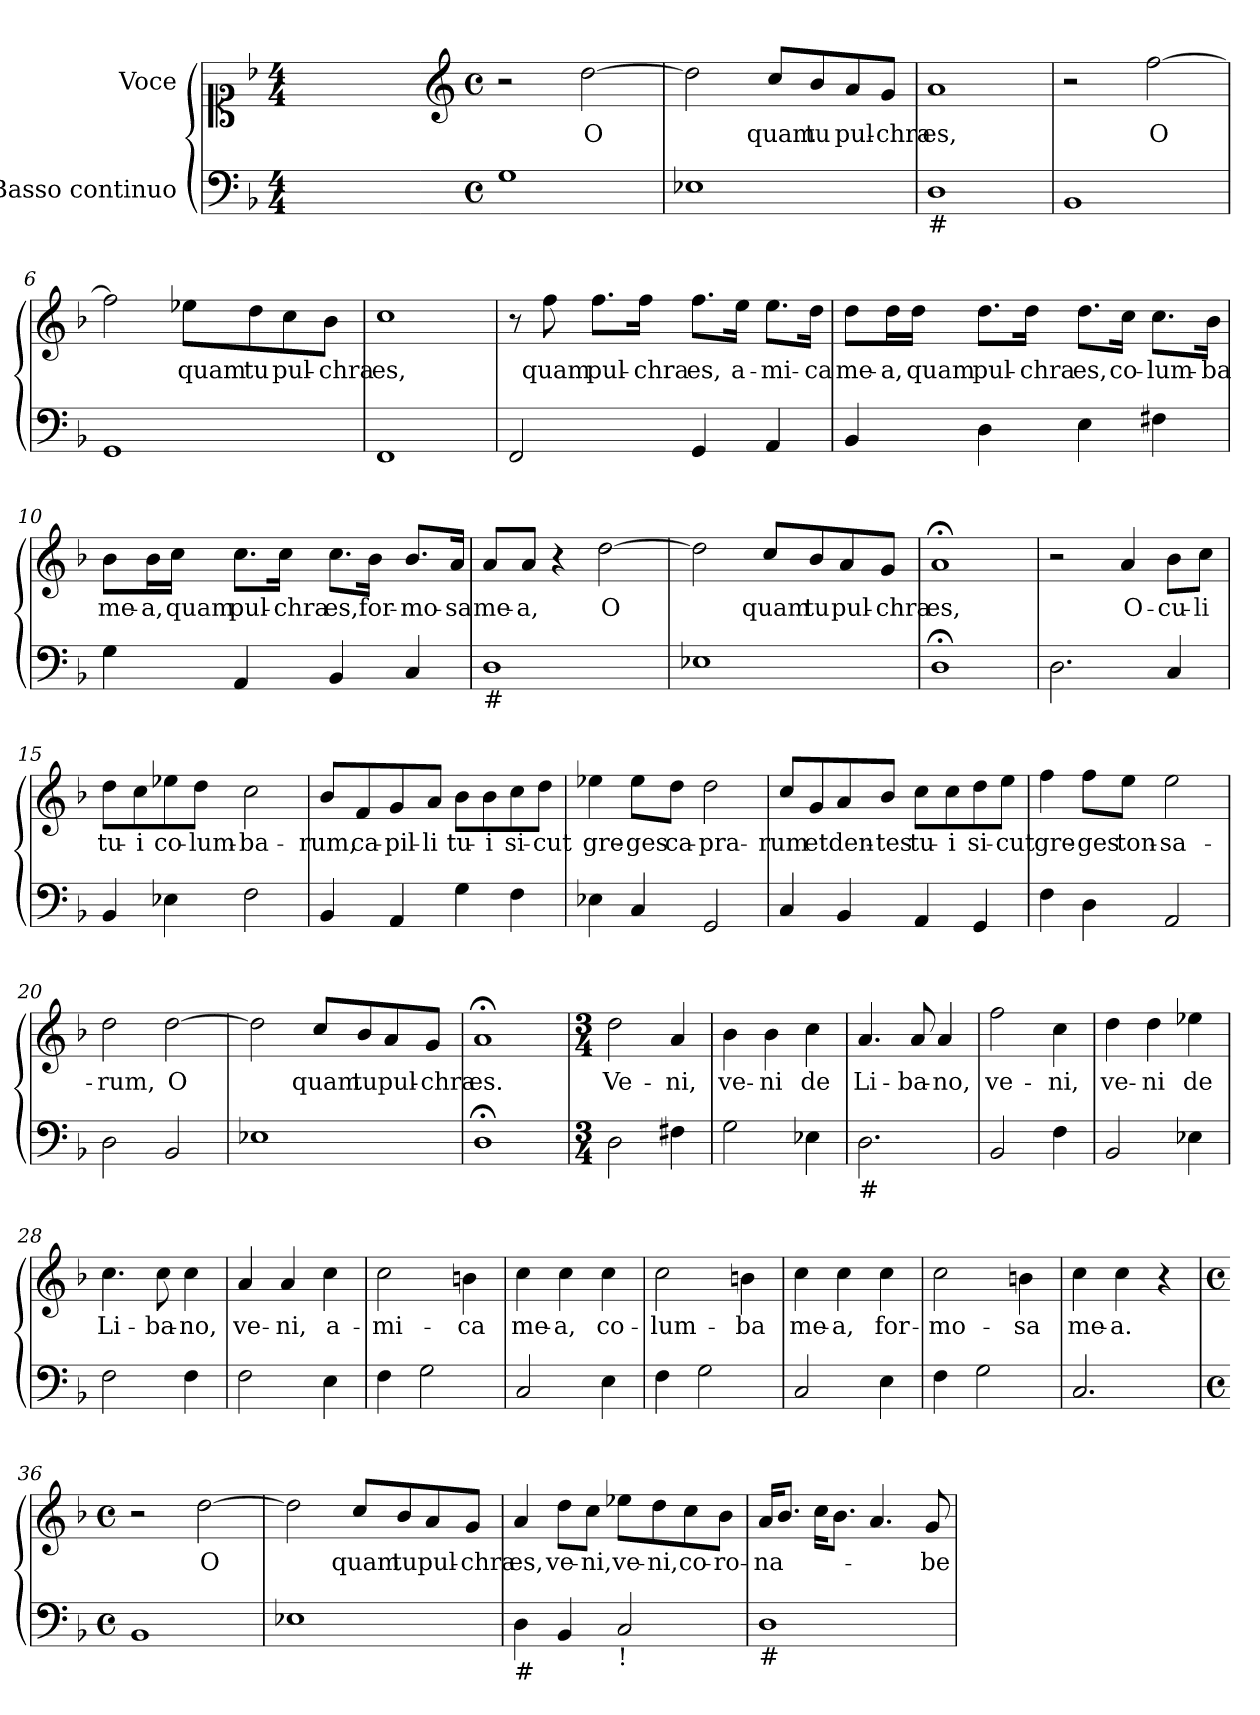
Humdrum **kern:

**kern	**kern	**text
*part2	*part1	*part1
*staff2	*staff1	*staff1
*I"Basso continuo	*I"Voce	*
*clefF4	*clefC1	*
*k[b-]	*k[b-]	*
*d:	*d:	*
*M4/4	*M4/4	*
=1	=1	=1
1ryy	1ryy	.
=2-	=2-	=2-
*	*clefG2	*
*M4/4	*M4/4	*
*met(c)	*met(c)	*
1G	2r	.
!	!	!LO:LY:b
.	[>2dd\	O
=3	=3	=3
1E-X	2dd\]	.
!	!	!LO:LY:b
.	8cc/L	quam
!	!	!LO:LY:b
.	8b-/	tu
!	!	!LO:LY:b
.	8a/	pul-
!	!	!LO:LY:b
.	8g/J	-chra
=4	=4	=4
!LO:TX:b:t=#	!	!
!	!	!LO:LY:b
1D	1a	es,
=5	=5	=5
1BB-	2r	.
!	!	!LO:LY:b
.	[>2ff\	O
=6	=6	=6
1GG	2ff\]	.
!	!	!LO:LY:b
.	8ee-X\L	quam
!	!	!LO:LY:b
.	8dd\	tu
!	!	!LO:LY:b
.	8cc\	pul-
!	!	!LO:LY:b
.	8b-\J	-chra
=7	=7	=7
!	!	!LO:LY:b
1FF	1cc	es,
!!LO:LB:g=z
=8	=8	=8
2FF/	8r	.
!	!	!LO:LY:b
.	8ff\	quam
!	!	!LO:LY:b
.	8.ff\L	pul-
!	!	!LO:LY:b
.	16ff\Jk	-chra
!	!	!LO:LY:b
4GG/	8.ff\L	es,
!	!	!LO:LY:b
.	16ee\Jk	a-
!	!	!LO:LY:b
4AA/	8.ee\L	-mi-
!	!	!LO:LY:b
.	16dd\Jk	-ca
=9	=9	=9
!	!	!LO:LY:b
4BB-/	8dd\L	me-
!	!	!LO:LY:b
.	16dd\L	-a,
!	!	!LO:LY:b
.	16dd\JJ	quam
!	!	!LO:LY:b
4D\	8.dd\L	pul-
!	!	!LO:LY:b
.	16dd\Jk	-chra
!	!	!LO:LY:b
4E\	8.dd\L	es,
!	!	!LO:LY:b
.	16cc\Jk	co-
!	!	!LO:LY:b
4F#X\	8.cc\L	-lum-
!	!	!LO:LY:b
.	16b-\Jk	-ba
=10	=10	=10
!	!	!LO:LY:b
4G\	8b-\L	me-
!	!	!LO:LY:b
.	16b-\L	-a,
!	!	!LO:LY:b
.	16cc\JJ	quam
!	!	!LO:LY:b
4AA/	8.cc\L	pul-
!	!	!LO:LY:b
.	16cc\Jk	-chra
!	!	!LO:LY:b
4BB-/	8.cc\L	es,
!	!	!LO:LY:b
.	16b-\Jk	for-
!	!	!LO:LY:b
4C/	8.b-/L	-mo-
!	!	!LO:LY:b
.	16a/Jk	-sa
=11	=11	=11
!LO:TX:b:t=#	!	!
!	!	!LO:LY:b
1D	8a/L	me-
!	!	!LO:LY:b
.	8a/J	-a,
.	4r	.
!	!	!LO:LY:b
.	[>2dd\	O
=12	=12	=12
1E-X	2dd\]	.
!	!	!LO:LY:b
.	8cc/L	quam
!	!	!LO:LY:b
.	8b-/	tu
!	!	!LO:LY:b
.	8a/	pul-
!	!	!LO:LY:b
.	8g/J	-chra
!!LO:LB:g=z
=13	=13	=13
!	!	!LO:LY:b
1D;<	1a;	es,
=14	=14	=14
2.D\	2r	.
!	!	!LO:LY:b
.	4a/	O-
!	!	!LO:LY:b
4C/	8b-\L	-cu-
!	!	!LO:LY:b
.	8cc\J	-li
=15	=15	=15
!	!	!LO:LY:b
4BB-/	8dd\L	tu-
!	!	!LO:LY:b
.	8cc\	-i
!	!	!LO:LY:b
4E-X\	8ee-X\	co-
!	!	!LO:LY:b
.	8dd\J	-lum-
!	!	!LO:LY:b
2F\	2cc\	-ba-
=16	=16	=16
!	!	!LO:LY:b
4BB-/	8b-/L	-rum,
!	!	!LO:LY:b
.	8f/	ca-
!	!	!LO:LY:b
4AA/	8g/	-pil-
!	!	!LO:LY:b
.	8a/J	-li
!	!	!LO:LY:b
4G\	8b-\L	tu-
!	!	!LO:LY:b
.	8b-\	-i
!	!	!LO:LY:b
4F\	8cc\	si-
!	!	!LO:LY:b
.	8dd\J	-cut
=17	=17	=17
!	!	!LO:LY:b
4E-X\	4ee-X\	gre-
!	!	!LO:LY:b
4C/	8ee-\L	-ges
!	!	!LO:LY:b
.	8dd\J	ca-
!	!	!LO:LY:b
2GG/	2dd\	-pra-
!!LO:LB:g=z
=18	=18	=18
!	!	!LO:LY:b
4C/	8cc/L	-rum
!	!	!LO:LY:b
.	8g/	et
!	!	!LO:LY:b
4BB-/	8a/	den-
!	!	!LO:LY:b
.	8b-/J	-tes
!	!	!LO:LY:b
4AA/	8cc\L	tu-
!	!	!LO:LY:b
.	8cc\	-i
!	!	!LO:LY:b
4GG/	8dd\	si-
!	!	!LO:LY:b
.	8ee\J	-cut
=19	=19	=19
!	!	!LO:LY:b
4F\	4ff\	gre-
!	!	!LO:LY:b
4D\	8ff\L	-ges
!	!	!LO:LY:b
.	8ee\J	ton-
!	!	!LO:LY:b
2AA/	2ee\	-sa-
=20	=20	=20
!	!	!LO:LY:b
2D\	2dd\	-rum,
!	!	!LO:LY:b
2BB-/	[>2dd\	O
=21	=21	=21
1E-X	2dd\]	.
!	!	!LO:LY:b
.	8cc/L	quam
!	!	!LO:LY:b
.	8b-/	tu
!	!	!LO:LY:b
.	8a/	pul-
!	!	!LO:LY:b
.	8g/J	-chra
=22	=22	=22
!	!	!LO:LY:b
1D;<	1a;	es.
!!LO:LB:g=z
=23	=23	=23
*M3/4	*M3/4	*
!	!	!LO:LY:b
2D\	2dd\	Ve-
!	!	!LO:LY:b
4F#X\	4a/	-ni,
=24	=24	=24
!	!	!LO:LY:b
2G\	4b-\	ve-
!	!	!LO:LY:b
.	4b-\	-ni
!	!	!LO:LY:b
4E-X\	4cc\	de
=25	=25	=25
!LO:TX:b:t=#	!	!
!	!	!LO:LY:b
2.D\	4.a/	Li-
!	!	!LO:LY:b
.	8a/	-ba-
!	!	!LO:LY:b
.	4a/	-no,
=26	=26	=26
!	!	!LO:LY:b
2BB-/	2ff\	ve-
!	!	!LO:LY:b
4F\	4cc\	-ni,
=27	=27	=27
!	!	!LO:LY:b
2BB-/	4dd\	ve-
!	!	!LO:LY:b
.	4dd\	-ni
!	!	!LO:LY:b
4E-X\	4ee-X\	de
=28	=28	=28
!	!	!LO:LY:b
2F\	4.cc\	Li-
!	!	!LO:LY:b
.	8cc\	-ba-
!	!	!LO:LY:b
4F\	4cc\	-no,
!!LO:LB:g=z
=29	=29	=29
!	!	!LO:LY:b
2F\	4a/	ve-
!	!	!LO:LY:b
.	4a/	-ni,
!	!	!LO:LY:b
4E\	4cc\	a-
=30	=30	=30
!	!	!LO:LY:b
4F\	2cc\	-mi-
2G\	.	.
!	!	!LO:LY:b
.	4bn\	-ca
=31	=31	=31
!	!	!LO:LY:b
2C/	4cc\	me-
!	!	!LO:LY:b
.	4cc\	-a,
!	!	!LO:LY:b
4E\	4cc\	co-
=32	=32	=32
!	!	!LO:LY:b
4F\	2cc\	-lum-
2G\	.	.
!	!	!LO:LY:b
.	4bn\	-ba
=33	=33	=33
!	!	!LO:LY:b
2C/	4cc\	me-
!	!	!LO:LY:b
.	4cc\	-a,
!	!	!LO:LY:b
4E\	4cc\	for-
=34	=34	=34
!	!	!LO:LY:b
4F\	2cc\	-mo-
2G\	.	.
!	!	!LO:LY:b
.	4bn\	-sa
=35	=35	=35
!	!	!LO:LY:b
2.C/	4cc\	me-
!	!	!LO:LY:b
.	4cc\	-a.
.	4r	.
!!LO:PB:g=z
=36	=36	=36
*M4/4	*M4/4	*
*met(c)	*met(c)	*
1BB-	2r	.
!	!	!LO:LY:b
.	[>2dd\	O
=37	=37	=37
1E-X	2dd\]	.
!	!	!LO:LY:b
.	8cc/L	quam
!	!	!LO:LY:b
.	8b-/	tu
!	!	!LO:LY:b
.	8a/	pul-
!	!	!LO:LY:b
.	8g/J	-chra
=38	=38	=38
!LO:TX:b:t=#	!	!
!	!	!LO:LY:b
4D\	4a/	es,
!	!	!LO:LY:b
4BB-/	8dd\L	ve-
!	!	!LO:LY:b
.	8cc\J	-ni,
!LO:TX:b:t=!	!	!
!	!	!LO:LY:b
2C/	8ee-X\L	ve-
!	!	!LO:LY:b
.	8dd\	-ni,
!	!	!LO:LY:b
.	8cc\	co-
!	!	!LO:LY:b
.	8b-\J	-ro-
=39	=39	=39
!LO:TX:b:t=#	!	!
!	!	!LO:LY:b
1D	16a/KL	-na-
.	8.b-/J	.
.	16cc\KL	.
.	8.b-\J	.
.	4.a/	.
!	!	!LO:LY:b
.	8g/	-be-
=	=	=
*-	*-	*-
